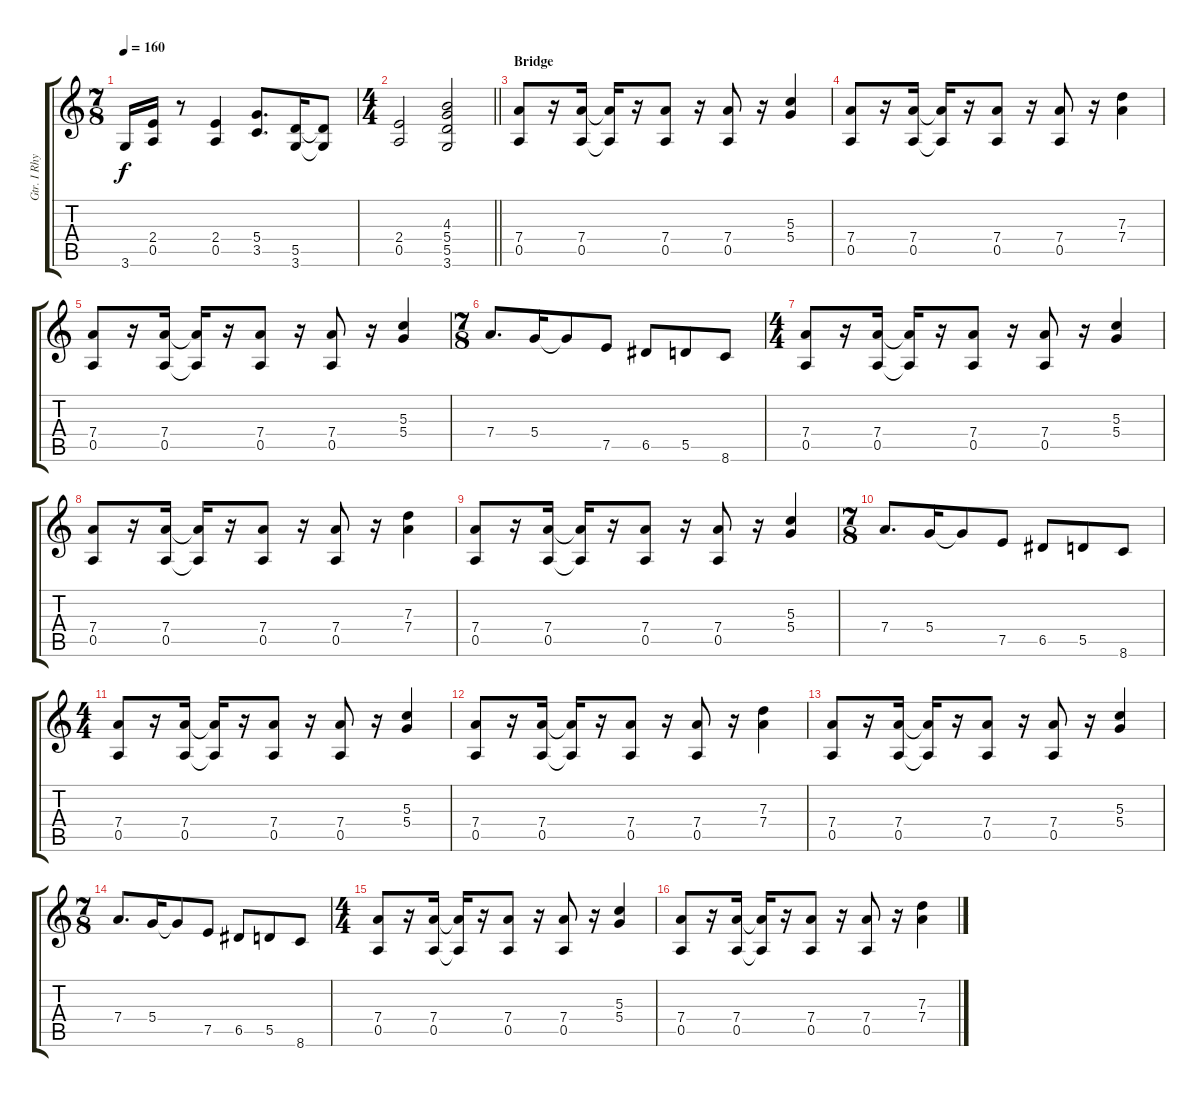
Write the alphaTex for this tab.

\track ("Gtr. I Rhytm" "Gtr. I Rhy") {instrument overdrivenguitar}
\staff {score tabs}
\tuning (E4 B3 G3 D3 A2 E2) {hide}
\ts (7 8)
\tempo 160
\clef g2
\ks c
3.6.16{dy f} (2.4 0.5).16 r.8 (2.4 0.5).4 (5.4 3.5).8{d} (5.5 3.6).16 (5.5{t} 3.6{t}).8 |
\ts (4 4)
\barLineRight lightlight
(2.4 0.5).2 (4.3 5.4 5.5 3.6).2 |
\section ("" "Bridge")
(7.4 0.5).8 r.16 (7.4 0.5).16 (7.4{t} 0.5{t}).16 r.16 (7.4 0.5).8 r.16 (7.4 0.5).8 r.16 (5.3 5.4).4 |
(7.4 0.5).8 r.16 (7.4 0.5).16 (7.4{t} 0.5{t}).16 r.16 (7.4 0.5).8 r.16 (7.4 0.5).8 r.16 (7.3 7.4).4 |
(7.4 0.5).8 r.16 (7.4 0.5).16 (7.4{t} 0.5{t}).16 r.16 (7.4 0.5).8 r.16 (7.4 0.5).8 r.16 (5.3 5.4).4 |
\ts (7 8)
7.4.8{d} 5.4.16 5.4{t}.8 7.5.8 6.5.8 5.5.8 8.6.8 |
\ts (4 4)
(7.4 0.5).8 r.16 (7.4 0.5).16 (7.4{t} 0.5{t}).16 r.16 (7.4 0.5).8 r.16 (7.4 0.5).8 r.16 (5.3 5.4).4 |
(7.4 0.5).8 r.16 (7.4 0.5).16 (7.4{t} 0.5{t}).16 r.16 (7.4 0.5).8 r.16 (7.4 0.5).8 r.16 (7.3 7.4).4 |
(7.4 0.5).8 r.16 (7.4 0.5).16 (7.4{t} 0.5{t}).16 r.16 (7.4 0.5).8 r.16 (7.4 0.5).8 r.16 (5.3 5.4).4 |
\ts (7 8)
7.4.8{d} 5.4.16 5.4{t}.8 7.5.8 6.5.8 5.5.8 8.6.8 |
\ts (4 4)
(7.4 0.5).8 r.16 (7.4 0.5).16 (7.4{t} 0.5{t}).16 r.16 (7.4 0.5).8 r.16 (7.4 0.5).8 r.16 (5.3 5.4).4 |
(7.4 0.5).8 r.16 (7.4 0.5).16 (7.4{t} 0.5{t}).16 r.16 (7.4 0.5).8 r.16 (7.4 0.5).8 r.16 (7.3 7.4).4 |
(7.4 0.5).8 r.16 (7.4 0.5).16 (7.4{t} 0.5{t}).16 r.16 (7.4 0.5).8 r.16 (7.4 0.5).8 r.16 (5.3 5.4).4 |
\ts (7 8)
7.4.8{d} 5.4.16 5.4{t}.8 7.5.8 6.5.8 5.5.8 8.6.8 |
\ts (4 4)
(7.4 0.5).8 r.16 (7.4 0.5).16 (7.4{t} 0.5{t}).16 r.16 (7.4 0.5).8 r.16 (7.4 0.5).8 r.16 (5.3 5.4).4 |
(7.4 0.5).8 r.16 (7.4 0.5).16 (7.4{t} 0.5{t}).16 r.16 (7.4 0.5).8 r.16 (7.4 0.5).8 r.16 (7.3 7.4).4
